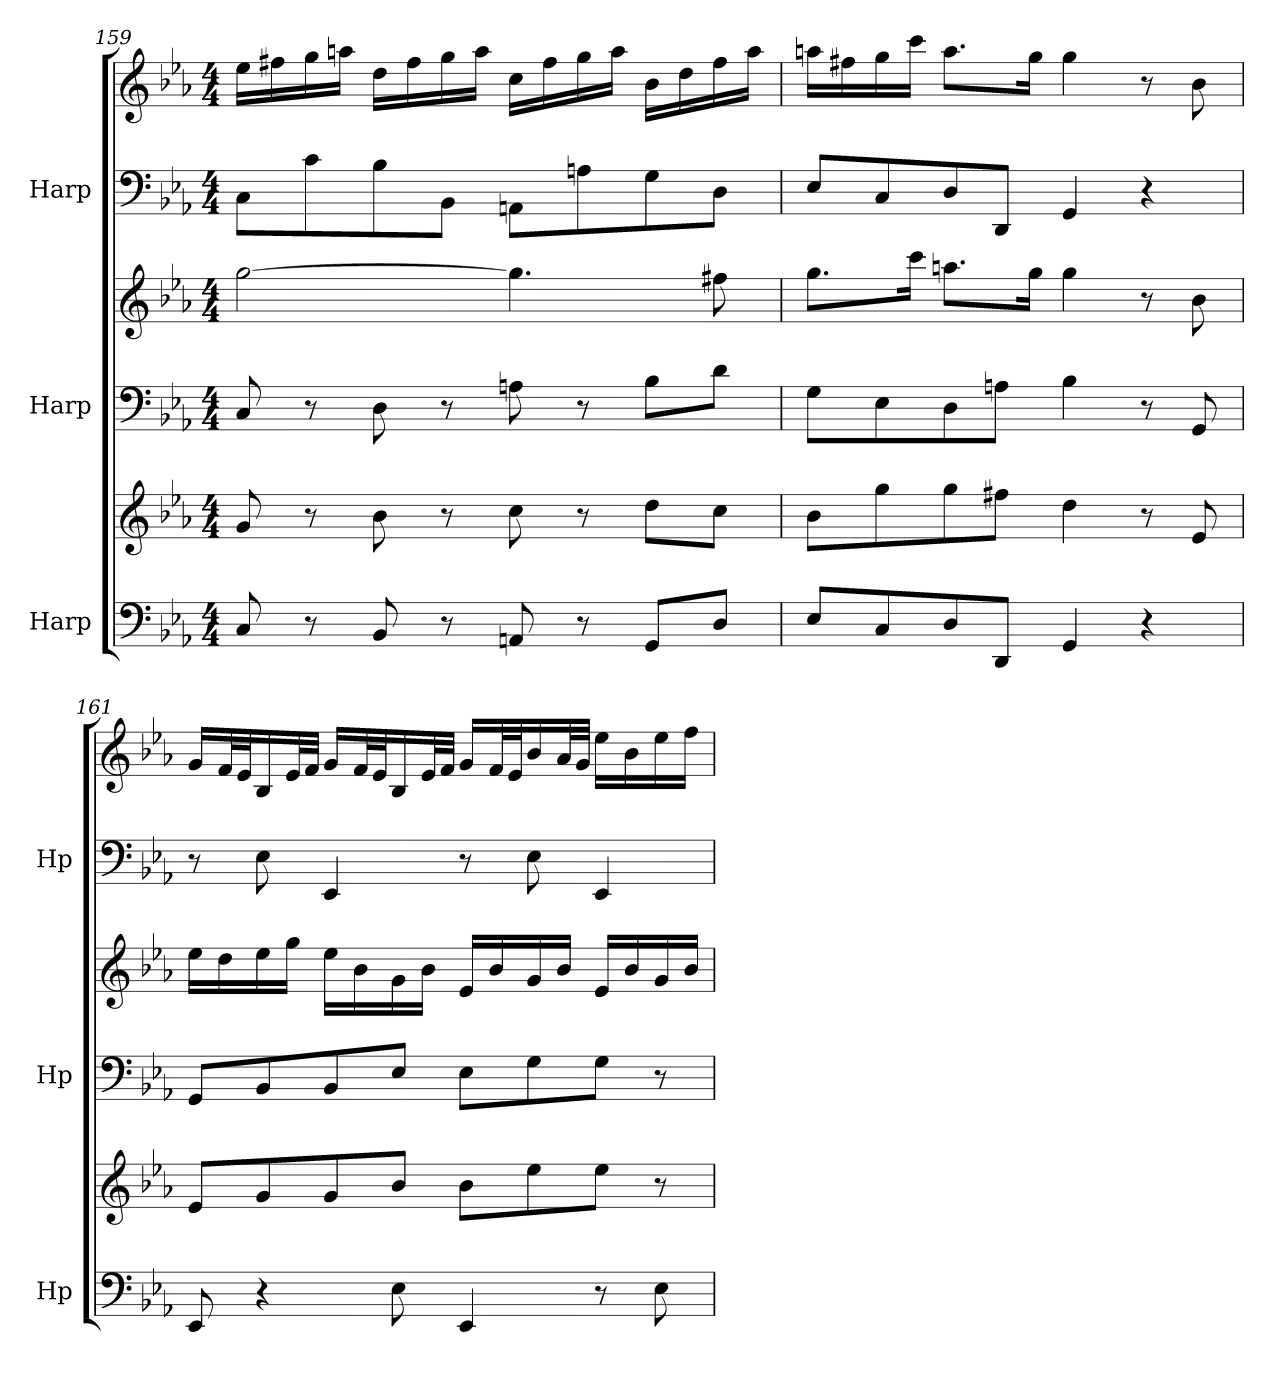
**kern	**kern	**kern	**kern	**kern	**kern
*part3	*part3	*part2	*part2	*part1	*part1
*staff6	*staff5	*staff4	*staff3	*staff2	*staff1
*I"Harp	*	*I"Harp	*	*I"Harp	*
*I'Hp	*	*I'Hp	*	*I'Hp	*
!!LO:PB:g=z
*clefF4	*clefG2	*clefF4	*clefG2	*clefF4	*clefG2
*k[b-e-a-]	*k[b-e-a-]	*k[b-e-a-]	*k[b-e-a-]	*k[b-e-a-]	*k[b-e-a-]
*M4/4	*M4/4	*M4/4	*M4/4	*M4/4	*M4/4
=159	=159	=159	=159	=159	=159
8C/	8g/	8C/	[2gg\	8C\L	16ee-\LL
.	.	.	.	.	16ff#X\
8r	8r	8r	.	8c\	16gg\
.	.	.	.	.	16aan\JJ
8BB-/	8b-\	8D\	.	8B-\	16dd\LL
.	.	.	.	.	16ff#\
8r	8r	8r	.	8BB-\J	16gg\
.	.	.	.	.	16aa\JJ
8AAn/	8cc\	8An\	4.gg\]	8AAn\L	16cc\LL
.	.	.	.	.	16ff#\
8r	8r	8r	.	8An\	16gg\
.	.	.	.	.	16aa\JJ
8GG/L	8dd\L	8B-\L	.	8G\	16b-\LL
.	.	.	.	.	16dd\
8D/J	8cc\J	8d\J	8ff#X\	8D\J	16ff#\
.	.	.	.	.	16aa\JJ
=160	=160	=160	=160	=160	=160
8E-/L	8b-\L	8G\L	8.gg\L	8E-/L	16aan\LL
.	.	.	.	.	16ff#X\
8C/	8gg\	8E-\	.	8C/	16gg\
.	.	.	16ccc\Jk	.	16ccc\JJ
8D/	8gg\	8D\	8.aan\L	8D/	8.aa\L
8DD/J	8ff#X\J	8An\J	.	8DD/J	.
.	.	.	16gg\Jk	.	16gg\Jk
4GG/	4dd\	4B-\	4gg\	4GG/	4gg\
4r	8r	8r	8r	4r	8r
.	8e-/	8GG/	8b-\	.	8b-\
!!LO:LB:g=z
=161	=161	=161	=161	=161	=161
8EE-/	8e-/L	8GG/L	16ee-\LL	8r	16g/LL
.	.	.	16dd\	.	32f/L
.	.	.	.	.	32e-/J
4r	8g/	8BB-/	16ee-\	8E-\	16B-/
.	.	.	16gg\JJ	.	32e-/L
.	.	.	.	.	32f/JJJ
.	8g/	8BB-/	16ee-\LL	4EE-/	16g/LL
.	.	.	16b-\	.	32f/L
.	.	.	.	.	32e-/J
8E-\	8b-/J	8E-/J	16g\	.	16B-/
.	.	.	16b-\JJ	.	32e-/L
.	.	.	.	.	32f/JJJ
4EE-/	8b-\L	8E-\L	16e-/LL	8r	16g/LL
.	.	.	16b-/	.	32f/L
.	.	.	.	.	32e-/J
.	8ee-\	8G\	16g/	8E-\	16b-/
.	.	.	16b-/JJ	.	32a-/L
.	.	.	.	.	32g/JJJ
8r	8ee-\J	8G\J	16e-/LL	4EE-/	16ee-\LL
.	.	.	16b-/	.	16b-\
8E-\	8r	8r	16g/	.	16ee-\
.	.	.	16b-/JJ	.	16ff\JJ
=	=	=	=	=	=
*-	*-	*-	*-	*-	*-
